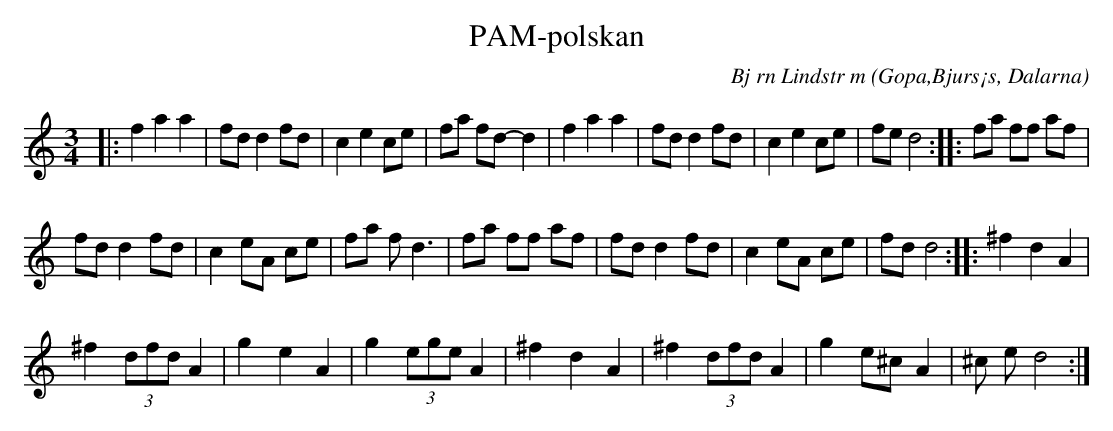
X:1
T:PAM-polskan
C:Bj rn Lindstr m
O:Gopa,Bjurs¡s, Dalarna
M:3/4
L:1/8
K:C
|:f2 a2 a2 | fd d2 fd | c2 e2 ce | fa fd- d2 | f2 a2 a2 | fd d2 fd | c2 e2 ce | fe d4 :: fa ff af | %9
 fd d2 fd | c2 eA ce | fa f d3 | fa ff af | fd d2 fd | c2 eA ce | fd d4 :: ^f2 d2 A2 | %17
 ^f2 (3dfd A2 | g2 e2 A2 | g2 (3ege A2 | ^f2 d2 A2 | ^f2 (3dfd A2 | g2 e^c A2 |^c e d4 :|
